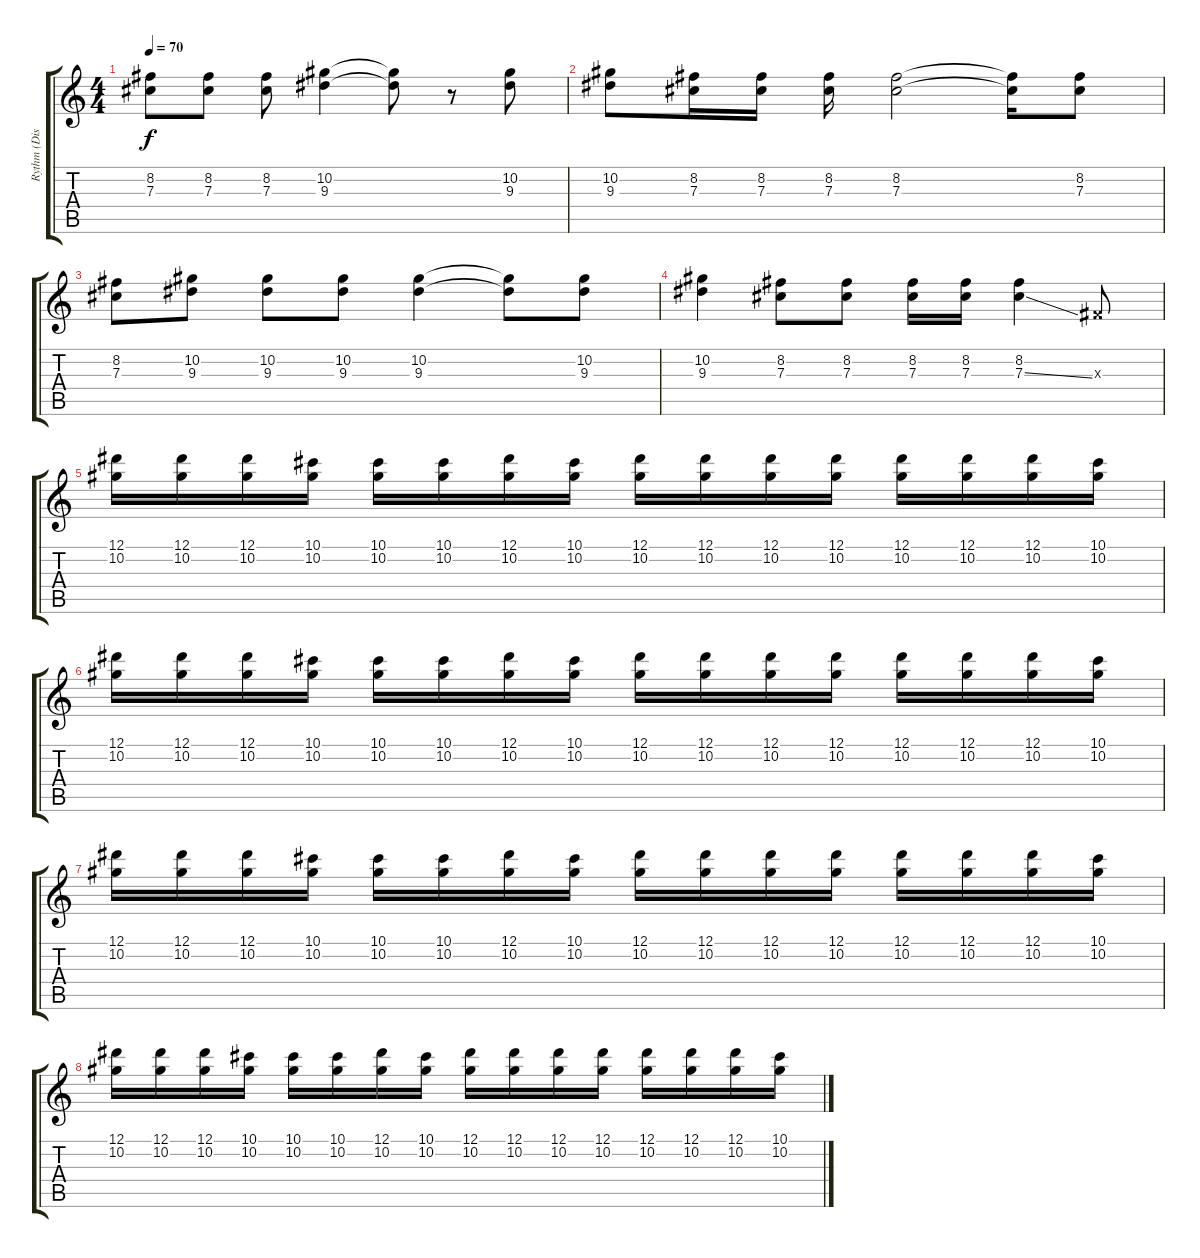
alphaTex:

\track ("Rythm (Dist)" "Rythm (Dis") {instrument overdrivenguitar}
\staff {score tabs}
\tuning (Eb4 Bb3 Gb3 Db3 Ab2 Eb2) {hide}
\ts (4 4)
\tempo 70
\clef g2
\ks c
(8.2 7.3).8{dy f} (8.2 7.3).8 (8.2 7.3).8 (10.2 9.3).4 (10.2{t} 9.3{t}).8 r.8 (10.2 9.3).8 |
(10.2 9.3).8 (8.2 7.3).16 (8.2 7.3).16 (8.2 7.3).16 (8.2 7.3).2 (8.2{t} 7.3{t}).16 (8.2 7.3).8 |
(8.2 7.3).8 (10.2 9.3).8 (10.2 9.3).8 (10.2 9.3).8 (10.2 9.3).4 (10.2{t} 9.3{t}).8 (10.2 9.3).8 |
(10.2 9.3).4 (8.2 7.3).8 (8.2 7.3).8 (8.2 7.3).16 (8.2 7.3).16 (8.2 7.3{ss}).4 0.3{x}.8 |
(12.1 10.2).16 (12.1 10.2).16 (12.1 10.2).16 (10.1 10.2).16 (10.1 10.2).16 (10.1 10.2).16 (12.1 10.2).16 (10.1 10.2).16 (12.1 10.2).16 (12.1 10.2).16 (12.1 10.2).16 (12.1 10.2).16 (12.1 10.2).16 (12.1 10.2).16 (12.1 10.2).16 (10.1 10.2).16 |
(12.1 10.2).16 (12.1 10.2).16 (12.1 10.2).16 (10.1 10.2).16 (10.1 10.2).16 (10.1 10.2).16 (12.1 10.2).16 (10.1 10.2).16 (12.1 10.2).16 (12.1 10.2).16 (12.1 10.2).16 (12.1 10.2).16 (12.1 10.2).16 (12.1 10.2).16 (12.1 10.2).16 (10.1 10.2).16 |
(12.1 10.2).16 (12.1 10.2).16 (12.1 10.2).16 (10.1 10.2).16 (10.1 10.2).16 (10.1 10.2).16 (12.1 10.2).16 (10.1 10.2).16 (12.1 10.2).16 (12.1 10.2).16 (12.1 10.2).16 (12.1 10.2).16 (12.1 10.2).16 (12.1 10.2).16 (12.1 10.2).16 (10.1 10.2).16 |
(12.1 10.2).16 (12.1 10.2).16 (12.1 10.2).16 (10.1 10.2).16 (10.1 10.2).16 (10.1 10.2).16 (12.1 10.2).16 (10.1 10.2).16 (12.1 10.2).16 (12.1 10.2).16 (12.1 10.2).16 (12.1 10.2).16 (12.1 10.2).16 (12.1 10.2).16 (12.1 10.2).16 (10.1 10.2).16
